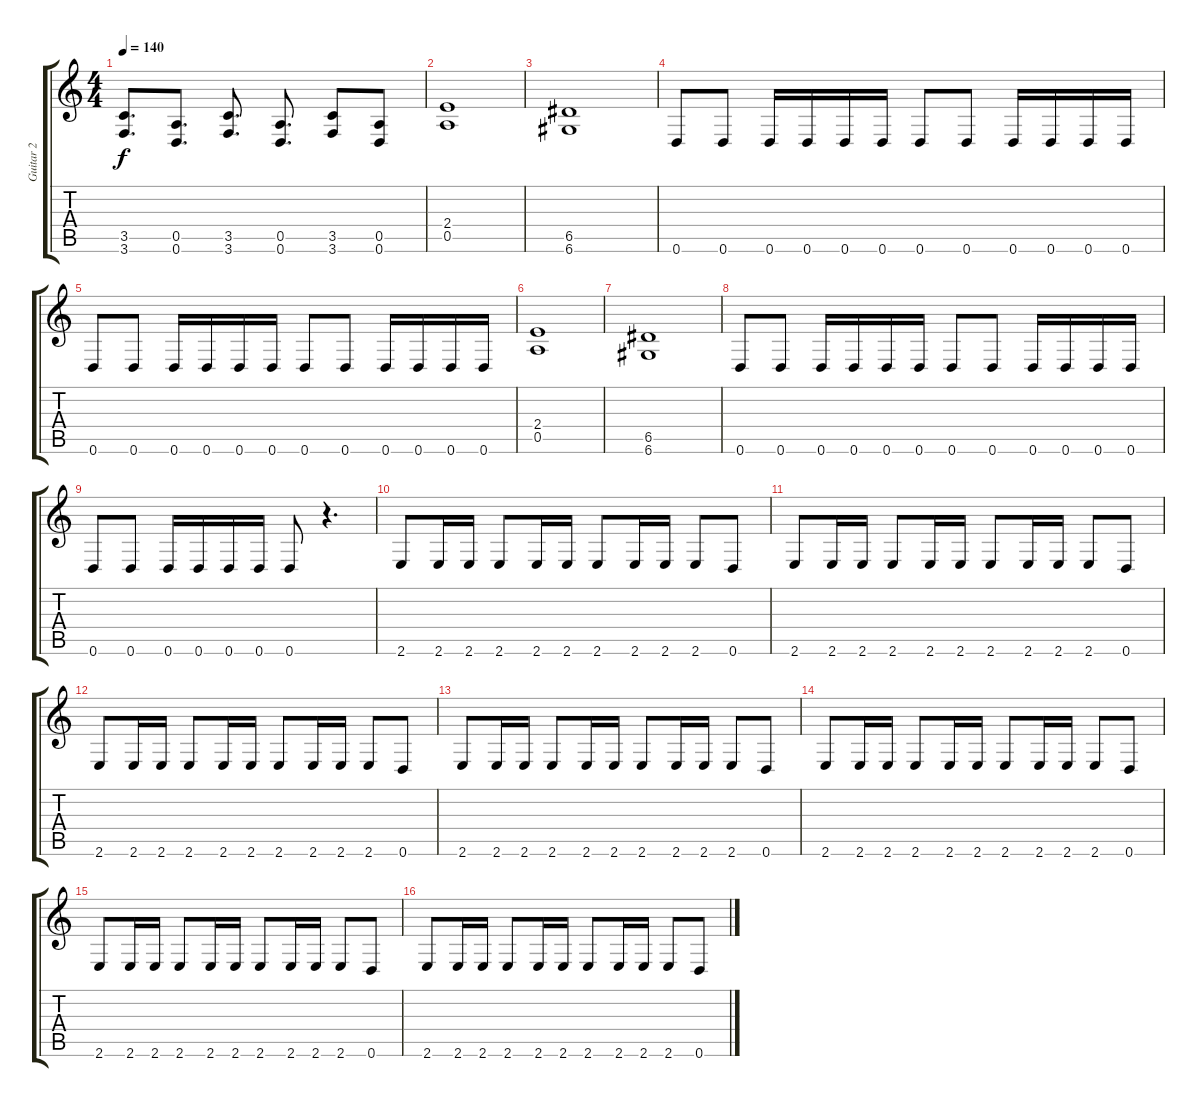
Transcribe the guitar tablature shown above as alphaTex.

\track ("Guitar 2" "Guitar 2") {instrument distortionguitar}
\staff {score tabs}
\tuning (E4 B3 G3 D3 A2 D2) {hide}
\ts (4 4)
\tempo 140
\clef g2
\ks c
(3.5 3.6).8{d dy f} (0.5 0.6).8{d} (3.5 3.6).8{d} (0.5 0.6).8{d} (3.5 3.6).8 (0.5 0.6).8 |
(2.4 0.5).1 |
(6.5 6.6).1 |
0.6.8 0.6.8 0.6.16 0.6.16 0.6.16 0.6.16 0.6.8 0.6.8 0.6.16 0.6.16 0.6.16 0.6.16 |
0.6.8 0.6.8 0.6.16 0.6.16 0.6.16 0.6.16 0.6.8 0.6.8 0.6.16 0.6.16 0.6.16 0.6.16 |
(2.4 0.5).1 |
(6.5 6.6).1 |
0.6.8 0.6.8 0.6.16 0.6.16 0.6.16 0.6.16 0.6.8 0.6.8 0.6.16 0.6.16 0.6.16 0.6.16 |
0.6.8 0.6.8 0.6.16 0.6.16 0.6.16 0.6.16 0.6.8 r.4{d} |
2.6.8 2.6.16 2.6.16 2.6.8 2.6.16 2.6.16 2.6.8 2.6.16 2.6.16 2.6.8 0.6.8 |
2.6.8 2.6.16 2.6.16 2.6.8 2.6.16 2.6.16 2.6.8 2.6.16 2.6.16 2.6.8 0.6.8 |
2.6.8 2.6.16 2.6.16 2.6.8 2.6.16 2.6.16 2.6.8 2.6.16 2.6.16 2.6.8 0.6.8 |
2.6.8 2.6.16 2.6.16 2.6.8 2.6.16 2.6.16 2.6.8 2.6.16 2.6.16 2.6.8 0.6.8 |
2.6.8 2.6.16 2.6.16 2.6.8 2.6.16 2.6.16 2.6.8 2.6.16 2.6.16 2.6.8 0.6.8 |
2.6.8 2.6.16 2.6.16 2.6.8 2.6.16 2.6.16 2.6.8 2.6.16 2.6.16 2.6.8 0.6.8 |
2.6.8 2.6.16 2.6.16 2.6.8 2.6.16 2.6.16 2.6.8 2.6.16 2.6.16 2.6.8 0.6.8
